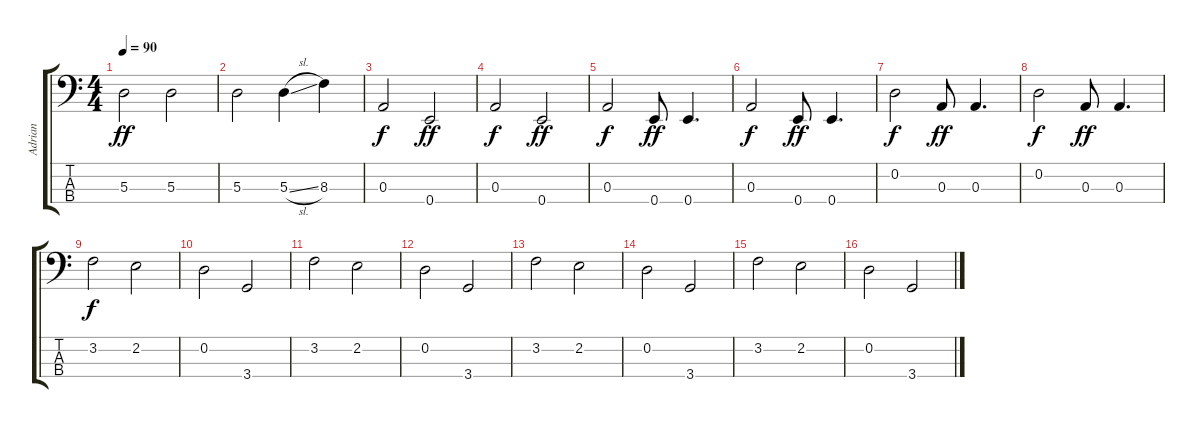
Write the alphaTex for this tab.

\track ("Adrian" "Adrian") {instrument electricbassfinger}
\staff {score tabs}
\tuning (G2 D2 A1 E1) {hide}
\ts (4 4)
\tempo 90
\clef f4
\ks c
5.3.2{dy ff} 5.3.2 |
5.3.2 5.3{sl}.4 8.3.4 |
0.3.2{dy f} 0.4.2{dy ff} |
0.3.2{dy f} 0.4.2{dy ff} |
0.3.2{dy f} 0.4.8{dy ff} 0.4.4{d} |
0.3.2{dy f} 0.4.8{dy ff} 0.4.4{d} |
0.2.2{dy f} 0.3.8{dy ff} 0.3.4{d} |
0.2.2{dy f} 0.3.8{dy ff} 0.3.4{d} |
3.2.2{dy f} 2.2.2 |
0.2.2 3.4.2 |
3.2.2 2.2.2 |
0.2.2 3.4.2 |
3.2.2 2.2.2 |
0.2.2 3.4.2 |
3.2.2 2.2.2 |
0.2.2 3.4.2
